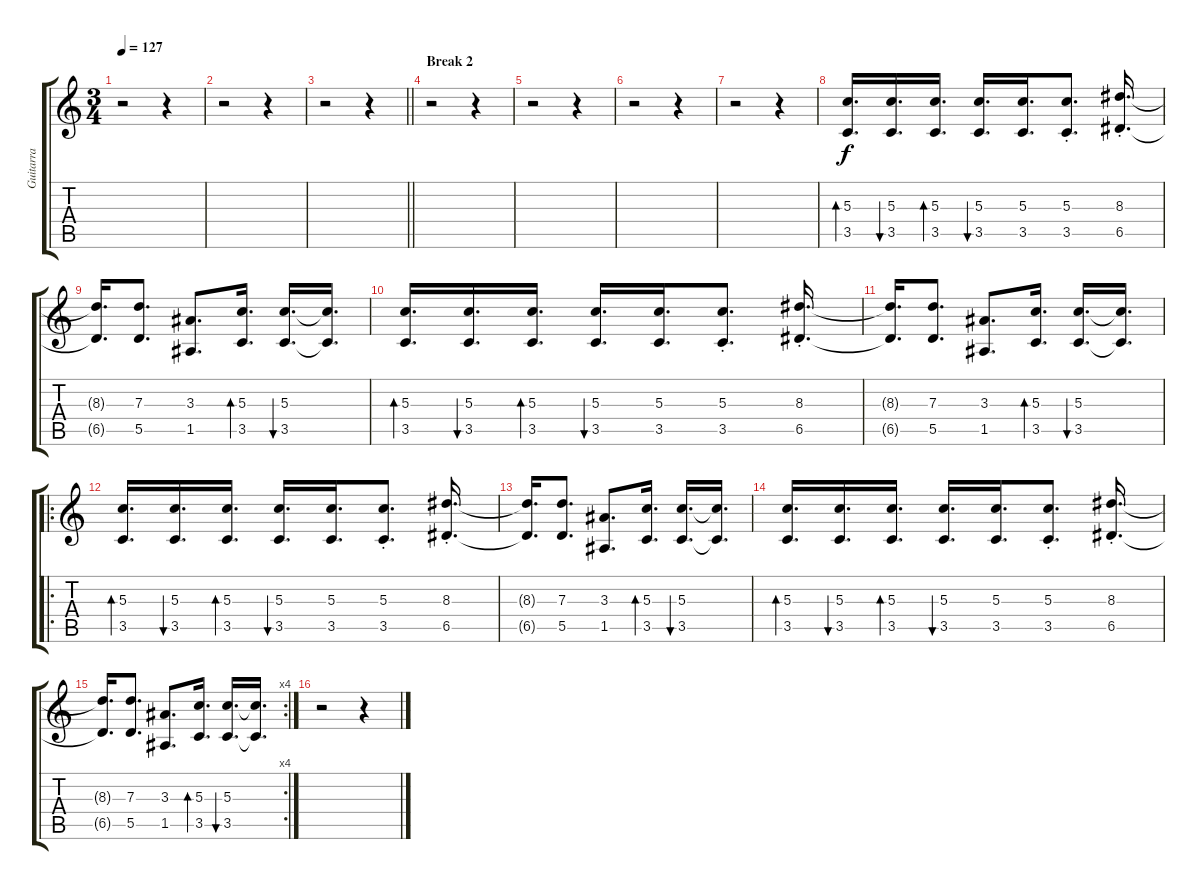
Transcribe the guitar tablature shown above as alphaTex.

\track ("Guitarra  Extra" "Guitarra  ") {instrument distortionguitar}
\staff {score tabs}
\tuning (E4 B3 G3 D3 A2 E2) {hide}
\ts (3 4)
\tempo 127
\clef g2
\ks c
r.2{dy ff} r.4 |
r.2 r.4 |
\barLineRight lightlight
r.2 r.4 |
\section ("" "Break 2")
r.2 r.4 |
r.2 r.4 |
r.2 r.4 |
r.2 r.4 |
(5.3 3.5).16{d bd 60 dy f volume 12 instrument distortionguitar} (5.3 3.5).16{d bu 60} (5.3 3.5).16{d bd 60} (5.3 3.5).16{d bu 60} (5.3 3.5).16{d} (5.3{st} 3.5{st}).8{d} (8.3{st} 6.5{st}).16{d} |
(8.3{t} 6.5{t}).16{d} (7.3 5.5).8{d} (3.3 1.5).8{d} (5.3 3.5).16{d bd 60} (5.3 3.5).16{d bu 60} (5.3{t} 3.5{t}).16{d} |
(5.3 3.5).16{d bd 60} (5.3 3.5).16{d bu 60} (5.3 3.5).16{d bd 60} (5.3 3.5).16{d bu 60} (5.3 3.5).16{d} (5.3{st} 3.5{st}).8{d} (8.3{st} 6.5{st}).16{d} |
(8.3{t} 6.5{t}).16{d} (7.3 5.5).8{d} (3.3 1.5).8{d} (5.3 3.5).16{d bd 60} (5.3 3.5).16{d bu 60} (5.3{t} 3.5{t}).16{d} |
\ro
(5.3 3.5).16{d bd 60 volume 12 instrument distortionguitar} (5.3 3.5).16{d bu 60} (5.3 3.5).16{d bd 60} (5.3 3.5).16{d bu 60} (5.3 3.5).16{d} (5.3{st} 3.5{st}).8{d} (8.3{st} 6.5{st}).16{d} |
(8.3{t} 6.5{t}).16{d} (7.3 5.5).8{d} (3.3 1.5).8{d} (5.3 3.5).16{d bd 60} (5.3 3.5).16{d bu 60} (5.3{t} 3.5{t}).16{d} |
(5.3 3.5).16{d bd 60} (5.3 3.5).16{d bu 60} (5.3 3.5).16{d bd 60} (5.3 3.5).16{d bu 60} (5.3 3.5).16{d} (5.3{st} 3.5{st}).8{d} (8.3{st} 6.5{st}).16{d} |
\rc 4
(8.3{t} 6.5{t}).16{d} (7.3 5.5).8{d} (3.3 1.5).8{d} (5.3 3.5).16{d bd 60} (5.3 3.5).16{d bu 60} (5.3{t} 3.5{t}).16{d} |
r.2 r.4
